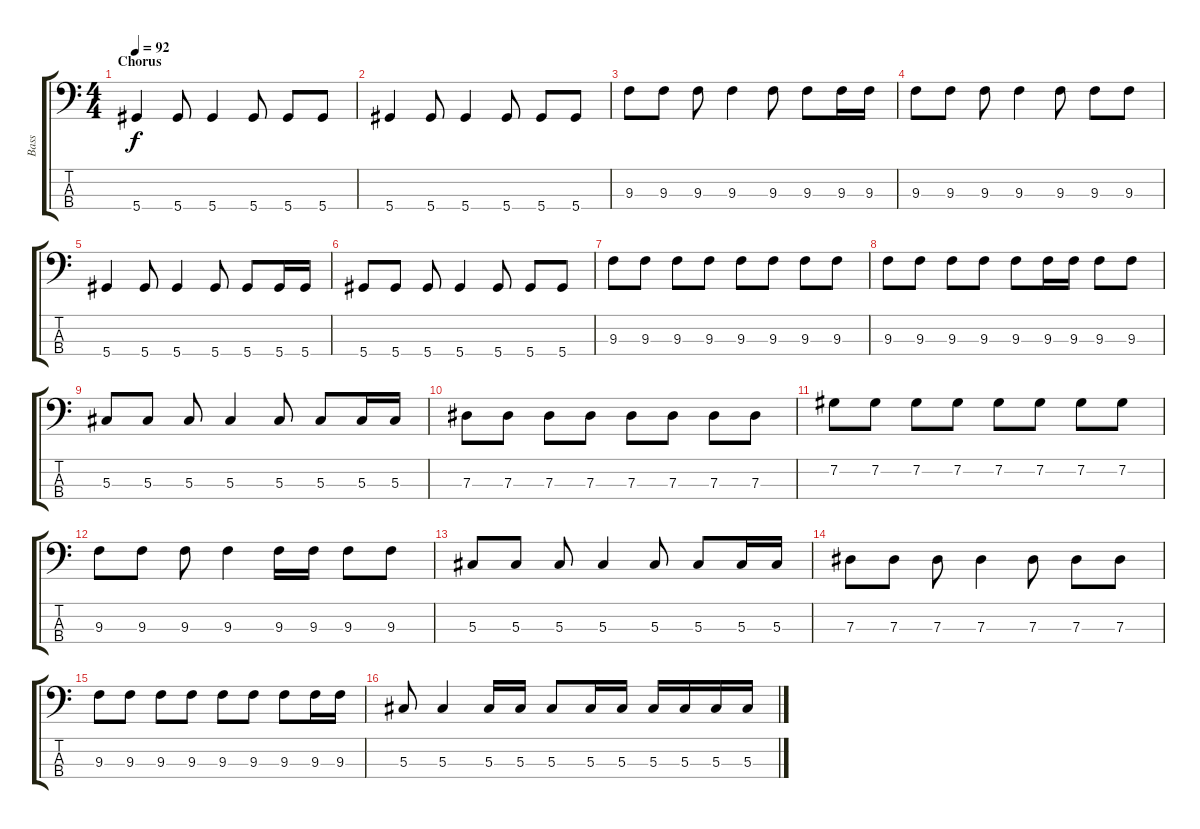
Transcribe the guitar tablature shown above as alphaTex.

\track ("Bass" "Bass") {instrument electricbasspick}
\staff {score tabs}
\tuning (Gb2 Db2 Ab1 Eb1) {hide}
\ts (4 4)
\section ("" "Chorus")
\tempo 92
\clef f4
\ks c
5.4.4{dy f} 5.4.8 5.4.4 5.4.8 5.4.8 5.4.8 |
5.4.4 5.4.8 5.4.4 5.4.8 5.4.8 5.4.8 |
9.3.8 9.3.8 9.3.8 9.3.4 9.3.8 9.3.8 9.3.16 9.3.16 |
9.3.8 9.3.8 9.3.8 9.3.4 9.3.8 9.3.8 9.3.8 |
5.4.4 5.4.8 5.4.4 5.4.8 5.4.8 5.4.16 5.4.16 |
5.4.8 5.4.8 5.4.8 5.4.4 5.4.8 5.4.8 5.4.8 |
9.3.8 9.3.8 9.3.8 9.3.8 9.3.8 9.3.8 9.3.8 9.3.8 |
9.3.8 9.3.8 9.3.8 9.3.8 9.3.8 9.3.16 9.3.16 9.3.8 9.3.8 |
5.3.8 5.3.8 5.3.8 5.3.4 5.3.8 5.3.8 5.3.16 5.3.16 |
7.3.8 7.3.8 7.3.8 7.3.8 7.3.8 7.3.8 7.3.8 7.3.8 |
7.2.8 7.2.8 7.2.8 7.2.8 7.2.8 7.2.8 7.2.8 7.2.8 |
9.3.8 9.3.8 9.3.8 9.3.4 9.3.16 9.3.16 9.3.8 9.3.8 |
5.3.8 5.3.8 5.3.8 5.3.4 5.3.8 5.3.8 5.3.16 5.3.16 |
7.3.8 7.3.8 7.3.8 7.3.4 7.3.8 7.3.8 7.3.8 |
9.3.8 9.3.8 9.3.8 9.3.8 9.3.8 9.3.8 9.3.8 9.3.16 9.3.16 |
5.3.8 5.3.4 5.3.16 5.3.16 5.3.8 5.3.16 5.3.16 5.3.16 5.3.16 5.3.16 5.3.16
